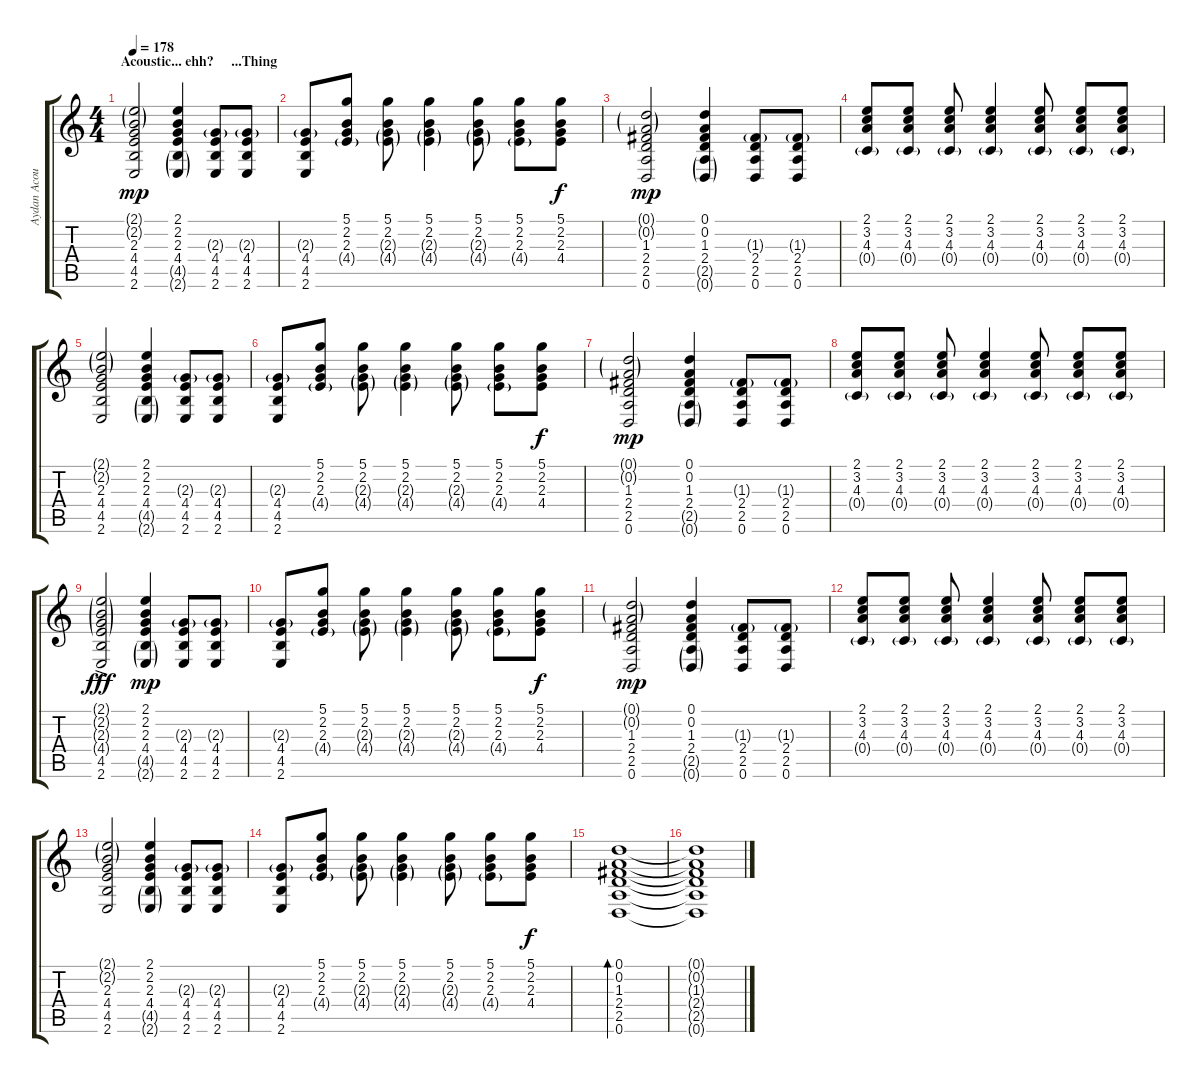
\track ("Aydan Acoustic Lead" "Aydan Acou") {instrument acousticguitarsteel}
\staff {score tabs}
\tuning (D4 A3 F3 C3 G2 D2) {hide}
\ts (4 4)
\section ("" "Acoustic... ehh?     ...Thing")
\tempo 178
\clef g2
\ks c
(2.1{g} 2.2{g} 2.3 4.4 4.5 2.6).2{dy mp volume 10} (2.1 2.2 2.3 4.4 4.5{g} 2.6{g}).4 (2.3{g} 4.4 4.5 2.6).8 (2.3{g} 4.4 4.5 2.6).8 |
(2.3{g} 4.4 4.5 2.6).8 (5.1 2.2 2.3 4.4{g}).8 (5.1 2.2 2.3{g} 4.4{g}).8 (5.1 2.2 2.3{g} 4.4{g}).4 (5.1 2.2 2.3{g} 4.4{g}).8 (5.1 2.2 2.3 4.4{g}).8 (5.1 2.2 2.3 4.4).8{dy f} |
(0.1{g} 0.2{g} 1.3 2.4 2.5 0.6).2{dy mp} (0.1 0.2 1.3 2.4 2.5{g} 0.6{g}).4 (1.3{g} 2.4 2.5 0.6).8 (1.3{g} 2.4 2.5 0.6).8 |
(2.1 3.2 4.3 0.4{g}).8 (2.1 3.2 4.3 0.4{g}).8 (2.1 3.2 4.3 0.4{g}).8 (2.1 3.2 4.3 0.4{g}).4 (2.1 3.2 4.3 0.4{g}).8 (2.1 3.2 4.3 0.4{g}).8 (2.1 3.2 4.3 0.4{g}).8 |
(2.1{g} 2.2{g} 2.3 4.4 4.5 2.6).2 (2.1 2.2 2.3 4.4 4.5{g} 2.6{g}).4 (2.3{g} 4.4 4.5 2.6).8 (2.3{g} 4.4 4.5 2.6).8 |
(2.3{g} 4.4 4.5 2.6).8 (5.1 2.2 2.3 4.4{g}).8 (5.1 2.2 2.3{g} 4.4{g}).8 (5.1 2.2 2.3{g} 4.4{g}).4 (5.1 2.2 2.3{g} 4.4{g}).8 (5.1 2.2 2.3 4.4{g}).8 (5.1 2.2 2.3 4.4).8{dy f} |
(0.1{g} 0.2{g} 1.3 2.4 2.5 0.6).2{dy mp} (0.1 0.2 1.3 2.4 2.5{g} 0.6{g}).4 (1.3{g} 2.4 2.5 0.6).8 (1.3{g} 2.4 2.5 0.6).8 |
(2.1 3.2 4.3 0.4{g}).8 (2.1 3.2 4.3 0.4{g}).8 (2.1 3.2 4.3 0.4{g}).8 (2.1 3.2 4.3 0.4{g}).4 (2.1 3.2 4.3 0.4{g}).8 (2.1 3.2 4.3 0.4{g}).8 (2.1 3.2 4.3 0.4{g}).8 |
(2.1{g} 2.2{g} 2.3{g} 4.4{g} 4.5{ac} 2.6{ac}).2{dy fff} (2.1 2.2 2.3 4.4 4.5{g} 2.6{g}).4{dy mp} (2.3{g} 4.4 4.5 2.6).8 (2.3{g} 4.4 4.5 2.6).8 |
(2.3{g} 4.4 4.5 2.6).8 (5.1 2.2 2.3 4.4{g}).8 (5.1 2.2 2.3{g} 4.4{g}).8 (5.1 2.2 2.3{g} 4.4{g}).4 (5.1 2.2 2.3{g} 4.4{g}).8 (5.1 2.2 2.3 4.4{g}).8 (5.1 2.2 2.3 4.4).8{dy f} |
(0.1{g} 0.2{g} 1.3 2.4 2.5 0.6).2{dy mp} (0.1 0.2 1.3 2.4 2.5{g} 0.6{g}).4 (1.3{g} 2.4 2.5 0.6).8 (1.3{g} 2.4 2.5 0.6).8 |
(2.1 3.2 4.3 0.4{g}).8 (2.1 3.2 4.3 0.4{g}).8 (2.1 3.2 4.3 0.4{g}).8 (2.1 3.2 4.3 0.4{g}).4 (2.1 3.2 4.3 0.4{g}).8 (2.1 3.2 4.3 0.4{g}).8 (2.1 3.2 4.3 0.4{g}).8 |
(2.1{g} 2.2{g} 2.3 4.4 4.5 2.6).2 (2.1 2.2 2.3 4.4 4.5{g} 2.6{g}).4 (2.3{g} 4.4 4.5 2.6).8 (2.3{g} 4.4 4.5 2.6).8 |
(2.3{g} 4.4 4.5 2.6).8 (5.1 2.2 2.3 4.4{g}).8 (5.1 2.2 2.3{g} 4.4{g}).8 (5.1 2.2 2.3{g} 4.4{g}).4 (5.1 2.2 2.3{g} 4.4{g}).8 (5.1 2.2 2.3 4.4{g}).8 (5.1 2.2 2.3 4.4).8{dy f} |
(0.1 0.2 1.3 2.4 2.5 0.6).1{bd 240} |
(0.1{t} 0.2{t} 1.3{t} 2.4{t} 2.5{t} 0.6{t}).1
